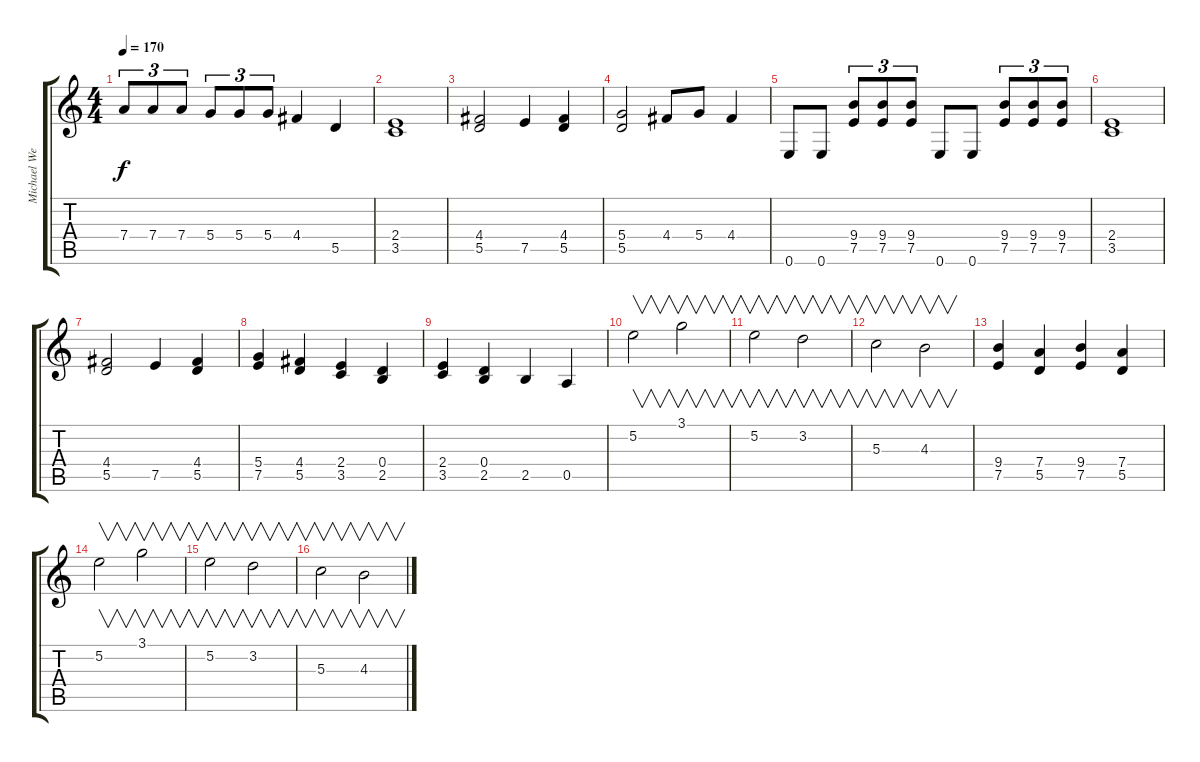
\track ("Michael Weikath" "Michael We") {instrument distortionguitar}
\staff {score tabs}
\tuning (E4 B3 G3 D3 A2 E2) {hide}
\ts (4 4)
\tempo 170
\clef g2
\ks c
7.4.8{tu (3 2) dy f} 7.4.8{tu (3 2)} 7.4.8{tu (3 2)} 5.4.8{tu (3 2)} 5.4.8{tu (3 2)} 5.4.8{tu (3 2)} 4.4.4{instrument distortionguitar} 5.5.4 |
(2.4 3.5).1 |
(4.4 5.5).2 7.5.4 (4.4 5.5).4 |
(5.4 5.5).2 4.4.8 5.4.8 4.4.4 |
0.6.8{instrument electricguitarmuted} 0.6.8 (9.4 7.5).8{tu (3 2) instrument distortionguitar} (9.4 7.5).8{tu (3 2)} (9.4 7.5).8{tu (3 2)} 0.6.8{instrument electricguitarmuted} 0.6.8 (9.4 7.5).8{tu (3 2) instrument distortionguitar} (9.4 7.5).8{tu (3 2)} (9.4 7.5).8{tu (3 2)} |
(2.4 3.5).1 |
(4.4 5.5).2 7.5.4 (4.4 5.5).4 |
(5.4 7.5).4 (4.4 5.5).4 (2.4 3.5).4 (0.4 2.5).4 |
(2.4 3.5).4 (0.4 2.5).4 2.5.4 0.5.4 |
5.2.2{v} 3.1.2{v} |
5.2.2{v} 3.2.2{v} |
5.3.2{v} 4.3.2{v} |
(9.4 7.5).4 (7.4 5.5).4 (9.4 7.5).4 (7.4 5.5).4 |
5.2.2{v} 3.1.2{v} |
5.2.2{v} 3.2.2{v} |
5.3.2{v} 4.3.2{v}
